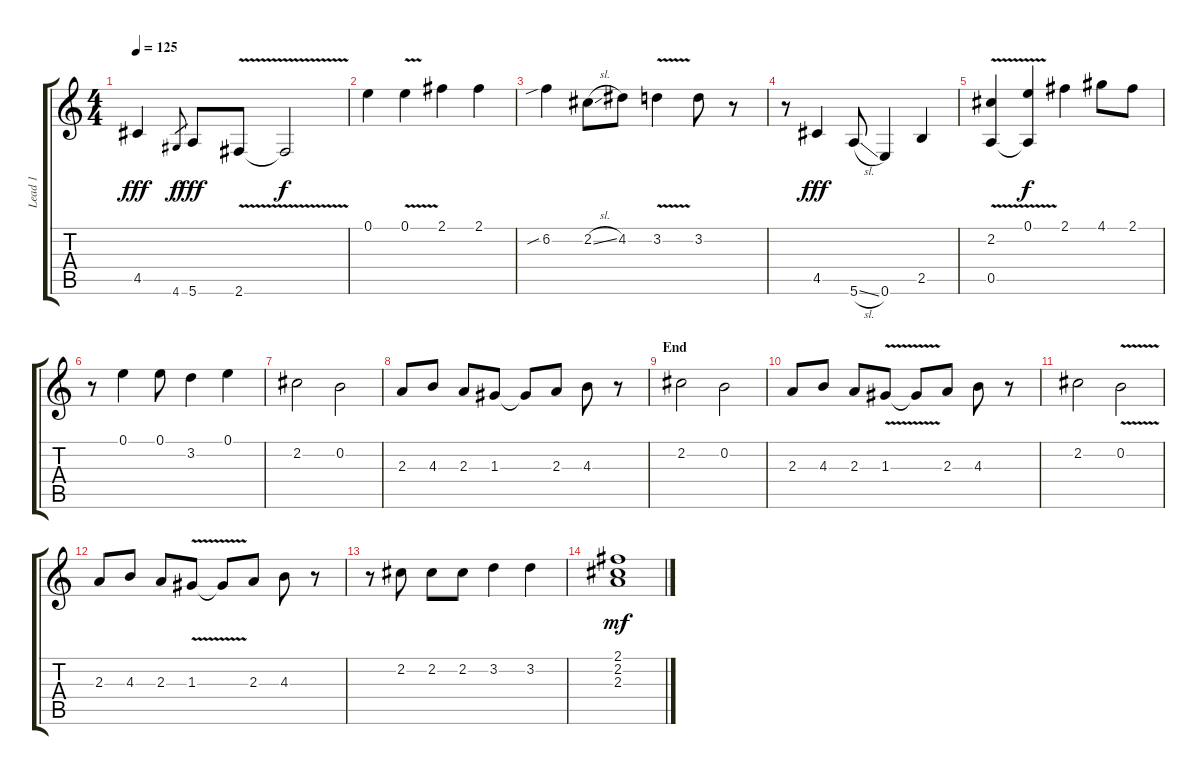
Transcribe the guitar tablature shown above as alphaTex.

\track ("Lead 1" "Lead 1") {instrument acousticguitarnylon}
\staff {score tabs}
\tuning (E4 B3 G3 D3 A2 E2) {hide}
\ts (4 4)
\tempo 125
\clef g2
\ks c
4.5.4{dy fff} 4.6.8{gr dy f} 5.6.8{dy fff} 2.6{v}.8 2.6{t}.2{dy f instrument electricbasspick} |
0.1.4 0.1{v}.4 2.1.4 2.1.4 |
6.2{sib}.4 2.2{sl}.8 4.2.8 3.2{v}.4 3.2.8 r.8 |
r.8 4.5.4{dy fff} 5.6{sl}.8 0.6.4 2.5.4 |
(2.2 0.5{v}).4 (0.1 0.5{t}).4{dy f} 2.1.4 4.1.8 2.1.8 |
r.8 0.1.4 0.1.8 3.2.4 0.1.4 |
2.2.2 0.2.2 |
2.3.8 4.3.8 2.3.8 1.3.8 1.3{t}.8 2.3.8 4.3.8 r.8 |
\section ("" "End")
2.2.2 0.2.2 |
2.3.8 4.3.8 2.3.8 1.3{v}.8 1.3{t}.8 2.3.8 4.3.8 r.8 |
2.2.2 0.2{v}.2 |
2.3.8 4.3.8 2.3.8 1.3{v}.8 1.3{t}.8 2.3.8 4.3.8 r.8 |
r.8 2.2.8 2.2.8 2.2.8 3.2.4 3.2.4 |
(2.1 2.2 2.3).1{dy mf}
